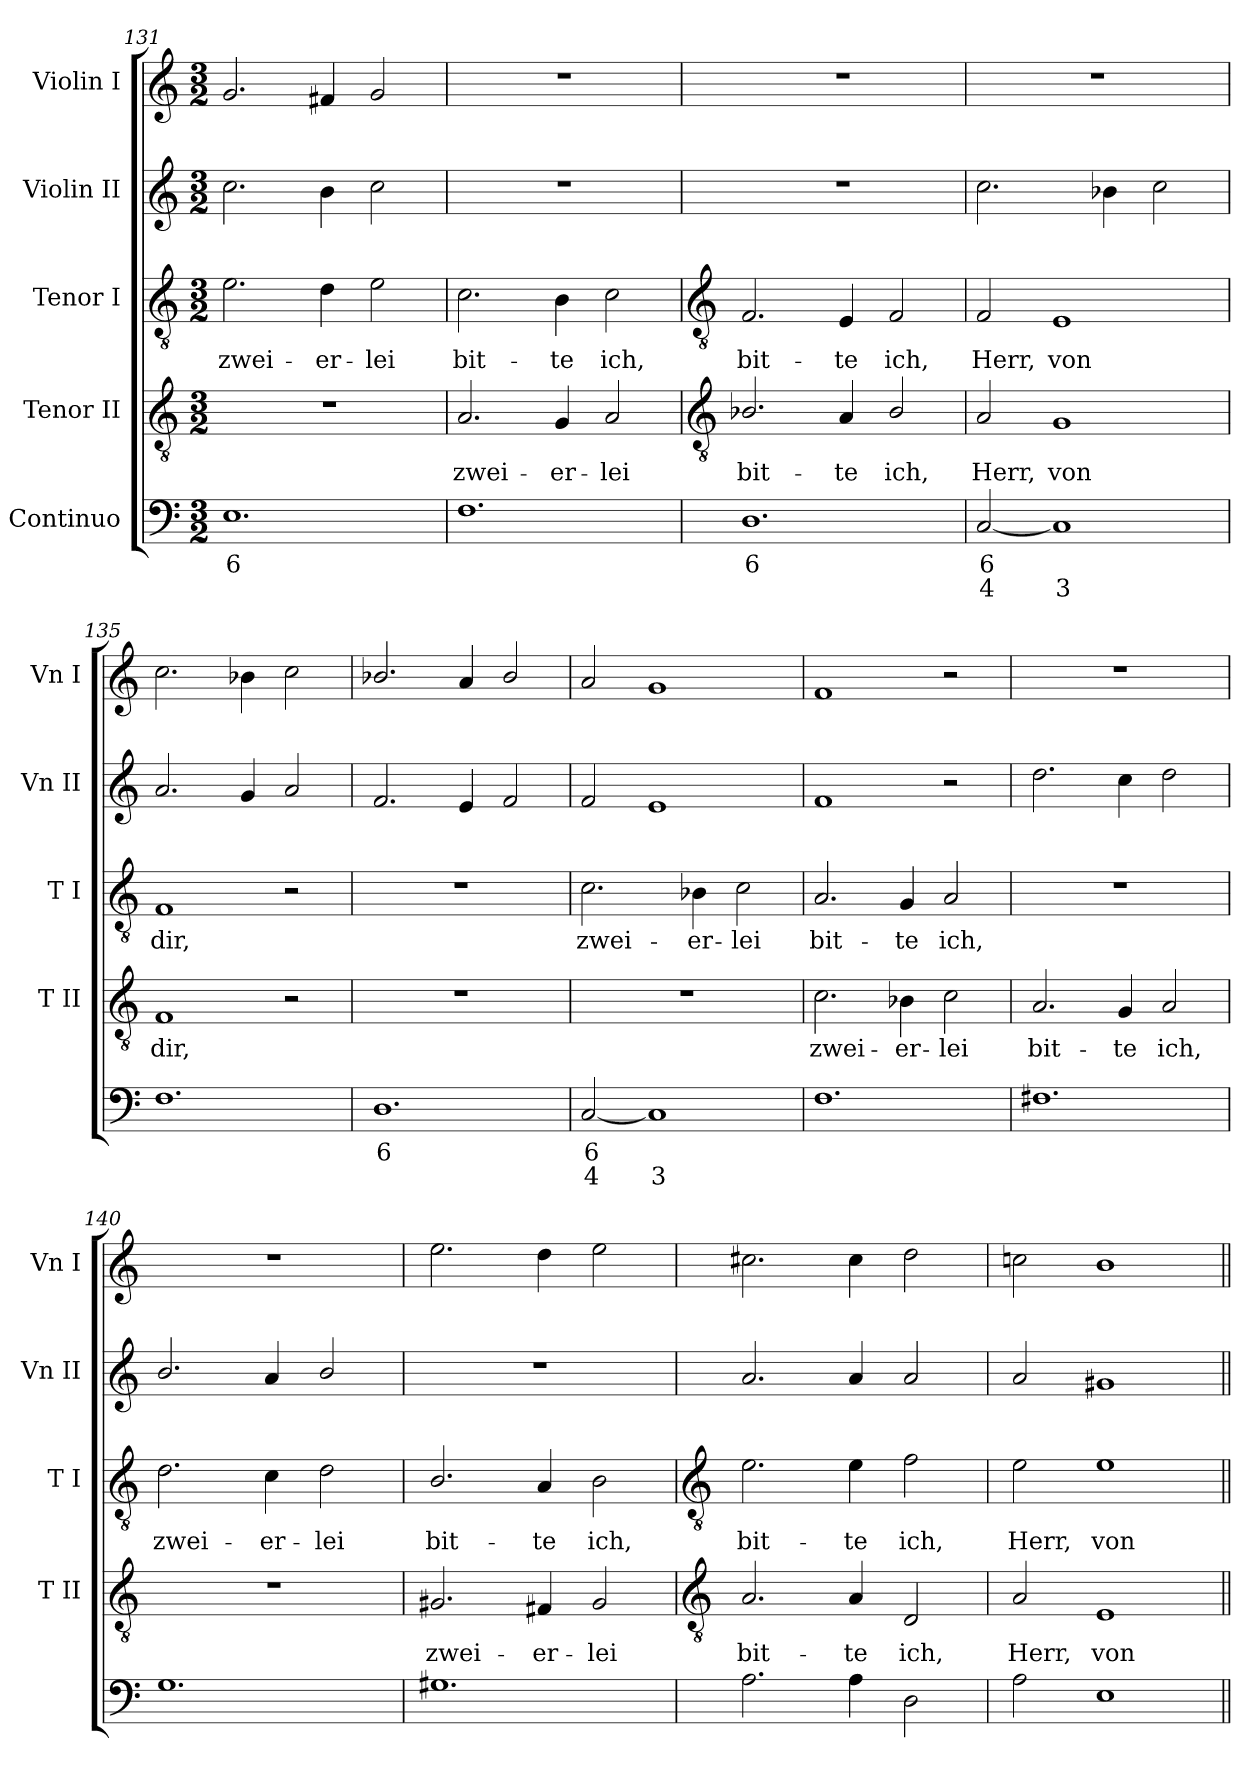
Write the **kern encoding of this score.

**kern	**text	**text	**kern	**text	**kern	**text	**kern	**kern
*part5	*part5	*part5	*part4	*part4	*part3	*part3	*part2	*part1
*staff5	*staff5	*staff5	*staff4	*staff4	*staff3	*staff3	*staff2	*staff1
*I"Continuo	*	*	*I"Tenor II	*	*I"Tenor I	*	*I"Violin II	*I"Violin I
*	*	*	*I'T II	*	*I'T I	*	*I'Vn II	*I'Vn I
*clefF4	*	*	*clefGv2	*	*clefGv2	*	*clefG2	*clefG2
*k[]	*	*	*k[]	*	*k[]	*	*k[]	*k[]
*C:	*	*	*C:	*	*C:	*	*C:	*C:
*M3/2	*	*	*M3/2	*	*M3/2	*	*M3/2	*M3/2
=131	=131	=131	=131	=131	=131	=131	=131	=131
!	!LO:LY:b	!	!LO:N:vis=1	!	!	!LO:LY:b	!	!
1.E	6	.	1.r	.	2.e	zwei-	2.cc	2.g
!	!	!	!	!	!	!LO:LY:b	!	!
.	.	.	.	.	4d	-er-	4b	4f#X
!	!	!	!	!	!	!LO:LY:b	!	!
.	.	.	.	.	2e	-lei	2cc	2g
=132	=132	=132	=132	=132	=132	=132	=132	=132
!	!	!	!	!LO:LY:b	!	!LO:LY:b	!LO:N:vis=1	!LO:N:vis=1
1.F	.	.	2.A	zwei-	2.c	bit-	1.r	1.r
!	!	!	!	!LO:LY:b	!	!LO:LY:b	!	!
.	.	.	4G	-er-	4B	-te	.	.
!	!	!	!	!LO:LY:b	!	!LO:LY:b	!	!
.	.	.	2A	-lei	2c	ich,	.	.
!!LO:LB:g=z
=133	=133	=133	=133	=133	=133	=133	=133	=133
*	*	*	*clefGv2	*	*clefGv2	*	*	*
!	!LO:LY:b	!	!	!LO:LY:b	!	!LO:LY:b	!LO:N:vis=1	!LO:N:vis=1
1.D	6	.	2.B-X/	bit-	2.F	bit-	1.r	1.r
!	!	!	!	!LO:LY:b	!	!LO:LY:b	!	!
.	.	.	4A	-te	4E	-te	.	.
!	!	!	!	!LO:LY:b	!	!LO:LY:b	!	!
.	.	.	2B-/	ich,	2F	ich,	.	.
=134	=134	=134	=134	=134	=134	=134	=134	=134
!	!LO:LY:b	!LO:LY:b	!	!LO:LY:b	!	!LO:LY:b	!	!LO:N:vis=1
[2C	6	4	2A	Herr,	2F	Herr,	2.cc	1.r
!	!	!LO:LY:b	!	!LO:LY:b	!	!LO:LY:b	!	!
1C]	.	3	1G	von	1E	von	.	.
.	.	.	.	.	.	.	4b-X	.
.	.	.	.	.	.	.	2cc	.
=135	=135	=135	=135	=135	=135	=135	=135	=135
!	!	!	!	!LO:LY:b	!	!LO:LY:b	!	!
1.F	.	.	1F	dir,	1F	dir,	2.a	2.cc
.	.	.	.	.	.	.	4g	4b-X
.	.	.	2r	.	2r	.	2a	2cc
=136	=136	=136	=136	=136	=136	=136	=136	=136
!	!LO:LY:b	!	!LO:N:vis=1	!	!LO:N:vis=1	!	!	!
1.D	6	.	1.r	.	1.r	.	2.f	2.b-X/
.	.	.	.	.	.	.	4e	4a
.	.	.	.	.	.	.	2f	2b-/
=137	=137	=137	=137	=137	=137	=137	=137	=137
!	!LO:LY:b	!LO:LY:b	!LO:N:vis=1	!	!	!LO:LY:b	!	!
[2C	6	4	1.r	.	2.c	zwei-	2f	2a
!	!	!LO:LY:b	!	!	!	!	!	!
1C]	.	3	.	.	.	.	1e	1g
!	!	!	!	!	!	!LO:LY:b	!	!
.	.	.	.	.	4B-X	-er-	.	.
!	!	!	!	!	!	!LO:LY:b	!	!
.	.	.	.	.	2c	-lei	.	.
=138	=138	=138	=138	=138	=138	=138	=138	=138
!	!	!	!	!LO:LY:b	!	!LO:LY:b	!	!
1.F	.	.	2.c	zwei-	2.A	bit-	1f	1f
!	!	!	!	!LO:LY:b	!	!LO:LY:b	!	!
.	.	.	4B-X	-er-	4G	-te	.	.
!	!	!	!	!LO:LY:b	!	!LO:LY:b	!	!
.	.	.	2c	-lei	2A	ich,	2r	2r
=139	=139	=139	=139	=139	=139	=139	=139	=139
!	!	!	!	!LO:LY:b	!LO:N:vis=1	!	!	!LO:N:vis=1
1.F#X	.	.	2.A	bit-	1.r	.	2.dd	1.r
!	!	!	!	!LO:LY:b	!	!	!	!
.	.	.	4G	-te	.	.	4cc	.
!	!	!	!	!LO:LY:b	!	!	!	!
.	.	.	2A	ich,	.	.	2dd	.
=140	=140	=140	=140	=140	=140	=140	=140	=140
!	!	!	!LO:N:vis=1	!	!	!LO:LY:b	!	!LO:N:vis=1
1.G	.	.	1.r	.	2.d	zwei-	2.b/	1.r
!	!	!	!	!	!	!LO:LY:b	!	!
.	.	.	.	.	4c	-er-	4a	.
!	!	!	!	!	!	!LO:LY:b	!	!
.	.	.	.	.	2d	-lei	2b/	.
=141	=141	=141	=141	=141	=141	=141	=141	=141
!	!	!	!	!LO:LY:b	!	!LO:LY:b	!LO:N:vis=1	!
1.G#X	.	.	2.G#X	zwei-	2.B/	bit-	1.r	2.ee
!	!	!	!	!LO:LY:b	!	!LO:LY:b	!	!
.	.	.	4F#X	-er-	4A	-te	.	4dd
!	!	!	!	!LO:LY:b	!	!LO:LY:b	!	!
.	.	.	2G#	-lei	2B	ich,	.	2ee
!!LO:LB:g=z
=142	=142	=142	=142	=142	=142	=142	=142	=142
*	*	*	*clefGv2	*	*clefGv2	*	*	*
!	!	!	!	!LO:LY:b	!	!LO:LY:b	!	!
2.A	.	.	2.A	bit-	2.e	bit-	2.a	2.cc#X
!	!	!	!	!LO:LY:b	!	!LO:LY:b	!	!
4A	.	.	4A	-te	4e	-te	4a	4cc#
!	!	!	!	!LO:LY:b	!	!LO:LY:b	!	!
2D	.	.	2D	ich,	2f	ich,	2a	2dd
=143	=143	=143	=143	=143	=143	=143	=143	=143
!	!	!	!	!LO:LY:b	!	!LO:LY:b	!	!
2A	.	.	2A	Herr,	2e	Herr,	2a	2ccn
!	!	!	!	!LO:LY:b	!	!LO:LY:b	!	!
1E	.	.	1E	von	1e	von	1g#X	1b
=||	=||	=||	=||	=||	=||	=||	=||	=||
*-	*-	*-	*-	*-	*-	*-	*-	*-
